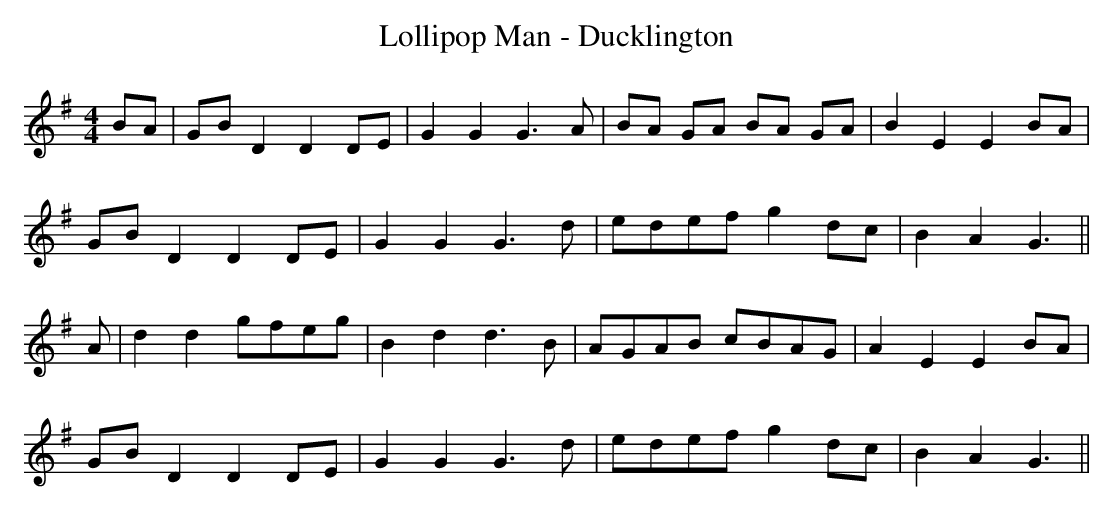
X:1
T:Lollipop Man - Ducklington
M:4/4
L:1/8
K:G
BA|GB D2 D2 DE|G2 G2 G3 A|BA GA BA GA|B2 E2 E2 BA|
GB D2 D2 DE|G2 G2 G3 d|edef g2 dc|B2 A2 G3||
A|d2 d2 gfeg|B2 d2 d3 B|AGAB cBAG|A2 E2 E2 BA|
GB D2 D2 DE|G2 G2 G3 d|edef g2 dc|B2 A2 G3||
